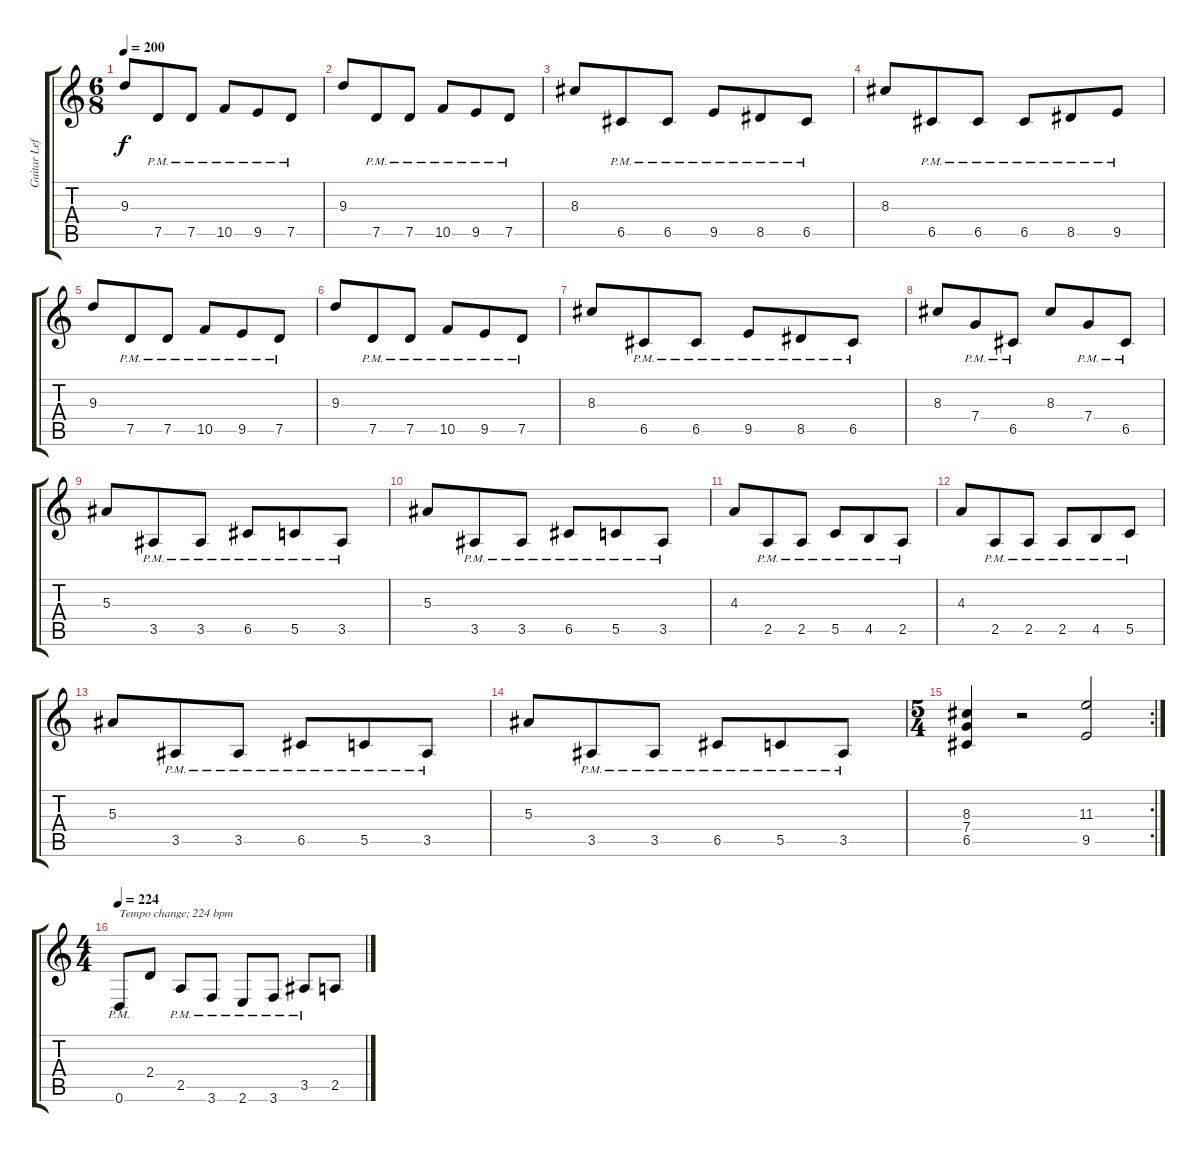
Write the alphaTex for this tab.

\track ("Guitar Left" "Guitar Lef") {instrument distortionguitar}
\staff {score tabs}
\tuning (D4 A3 F3 C3 G2 D2) {hide}
\ts (6 8)
\tempo 200
\clef g2
\ks c
9.3.8{dy f} 7.5{pm}.8 7.5{pm}.8 10.5{pm}.8 9.5{pm}.8 7.5{pm}.8 |
9.3.8 7.5{pm}.8 7.5{pm}.8 10.5{pm}.8 9.5{pm}.8 7.5{pm}.8 |
8.3.8 6.5{pm}.8 6.5{pm}.8 9.5{pm}.8 8.5{pm}.8 6.5{pm}.8 |
8.3.8 6.5{pm}.8 6.5{pm}.8 6.5{pm}.8 8.5{pm}.8 9.5{pm}.8 |
9.3.8 7.5{pm}.8 7.5{pm}.8 10.5{pm}.8 9.5{pm}.8 7.5{pm}.8 |
9.3.8 7.5{pm}.8 7.5{pm}.8 10.5{pm}.8 9.5{pm}.8 7.5{pm}.8 |
8.3.8 6.5{pm}.8 6.5{pm}.8 9.5{pm}.8 8.5{pm}.8 6.5{pm}.8 |
8.3.8 7.4{pm}.8 6.5{pm}.8 8.3.8 7.4{pm}.8 6.5{pm}.8 |
5.3.8 3.5{pm}.8 3.5{pm}.8 6.5{pm}.8 5.5{pm}.8 3.5{pm}.8 |
5.3.8 3.5{pm}.8 3.5{pm}.8 6.5{pm}.8 5.5{pm}.8 3.5{pm}.8 |
4.3.8 2.5{pm}.8 2.5{pm}.8 5.5{pm}.8 4.5{pm}.8 2.5{pm}.8 |
4.3.8 2.5{pm}.8 2.5{pm}.8 2.5{pm}.8 4.5{pm}.8 5.5{pm}.8 |
5.3.8 3.5{pm}.8 3.5{pm}.8 6.5{pm}.8 5.5{pm}.8 3.5{pm}.8 |
5.3.8 3.5{pm}.8 3.5{pm}.8 6.5{pm}.8 5.5{pm}.8 3.5{pm}.8 |
\rc 2
\ts (5 4)
(8.3 7.4 6.5).4 r.2 (11.3 9.5).2 |
\ts (4 4)
\tempo 224
0.6{pm}.8{txt "Tempo change; 224 bpm"} 2.4.8 2.5{pm}.8 3.6{pm}.8 2.6{pm}.8 3.6{pm}.8 3.5{pm}.8 2.5.8
